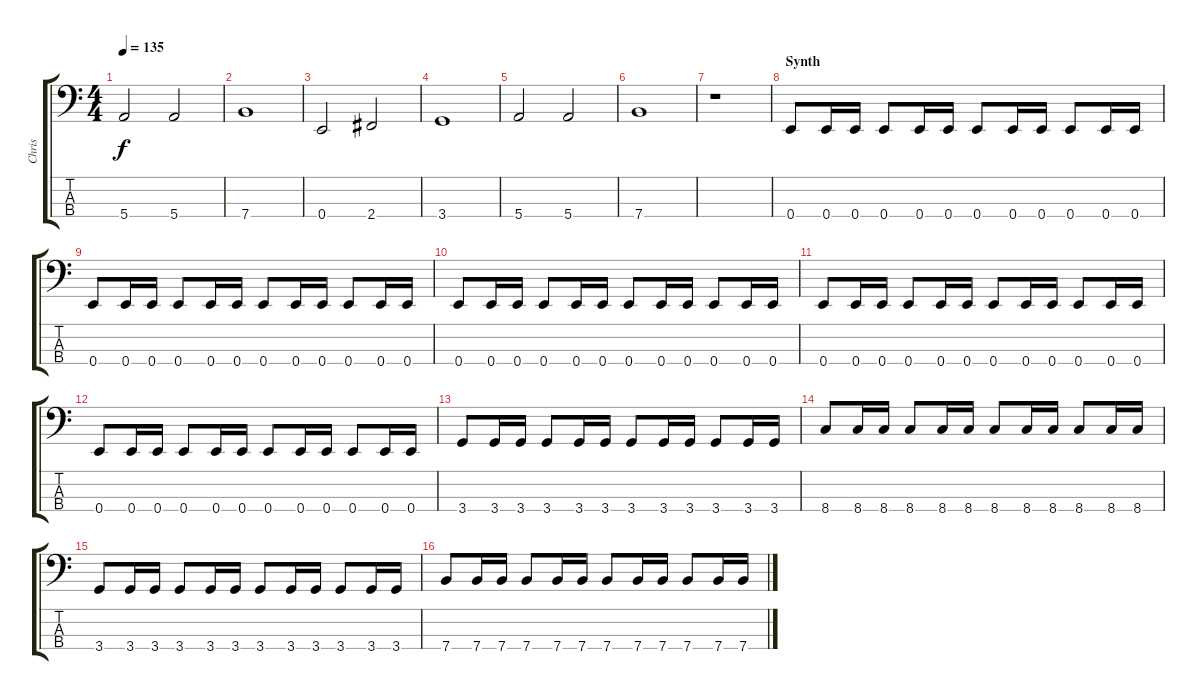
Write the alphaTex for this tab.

\track ("Chris " "Chris ") {instrument electricbasspick}
\staff {score tabs}
\tuning (G2 D2 A1 E1) {hide}
\ts (4 4)
\tempo 135
\clef f4
\ks c
5.4.2{dy f} 5.4.2 |
7.4.1 |
0.4.2 2.4.2 |
3.4.1 |
5.4.2 5.4.2 |
7.4.1 |
r.1 |
\section ("" "Synth ")
0.4.8 0.4.16 0.4.16 0.4.8 0.4.16 0.4.16 0.4.8 0.4.16 0.4.16 0.4.8 0.4.16 0.4.16 |
0.4.8 0.4.16 0.4.16 0.4.8 0.4.16 0.4.16 0.4.8 0.4.16 0.4.16 0.4.8 0.4.16 0.4.16 |
0.4.8 0.4.16 0.4.16 0.4.8 0.4.16 0.4.16 0.4.8 0.4.16 0.4.16 0.4.8 0.4.16 0.4.16 |
0.4.8 0.4.16 0.4.16 0.4.8 0.4.16 0.4.16 0.4.8 0.4.16 0.4.16 0.4.8 0.4.16 0.4.16 |
0.4.8 0.4.16 0.4.16 0.4.8 0.4.16 0.4.16 0.4.8 0.4.16 0.4.16 0.4.8 0.4.16 0.4.16 |
3.4.8 3.4.16 3.4.16 3.4.8 3.4.16 3.4.16 3.4.8 3.4.16 3.4.16 3.4.8 3.4.16 3.4.16 |
8.4.8 8.4.16 8.4.16 8.4.8 8.4.16 8.4.16 8.4.8 8.4.16 8.4.16 8.4.8 8.4.16 8.4.16 |
3.4.8 3.4.16 3.4.16 3.4.8 3.4.16 3.4.16 3.4.8 3.4.16 3.4.16 3.4.8 3.4.16 3.4.16 |
7.4.8 7.4.16 7.4.16 7.4.8 7.4.16 7.4.16 7.4.8 7.4.16 7.4.16 7.4.8 7.4.16 7.4.16
